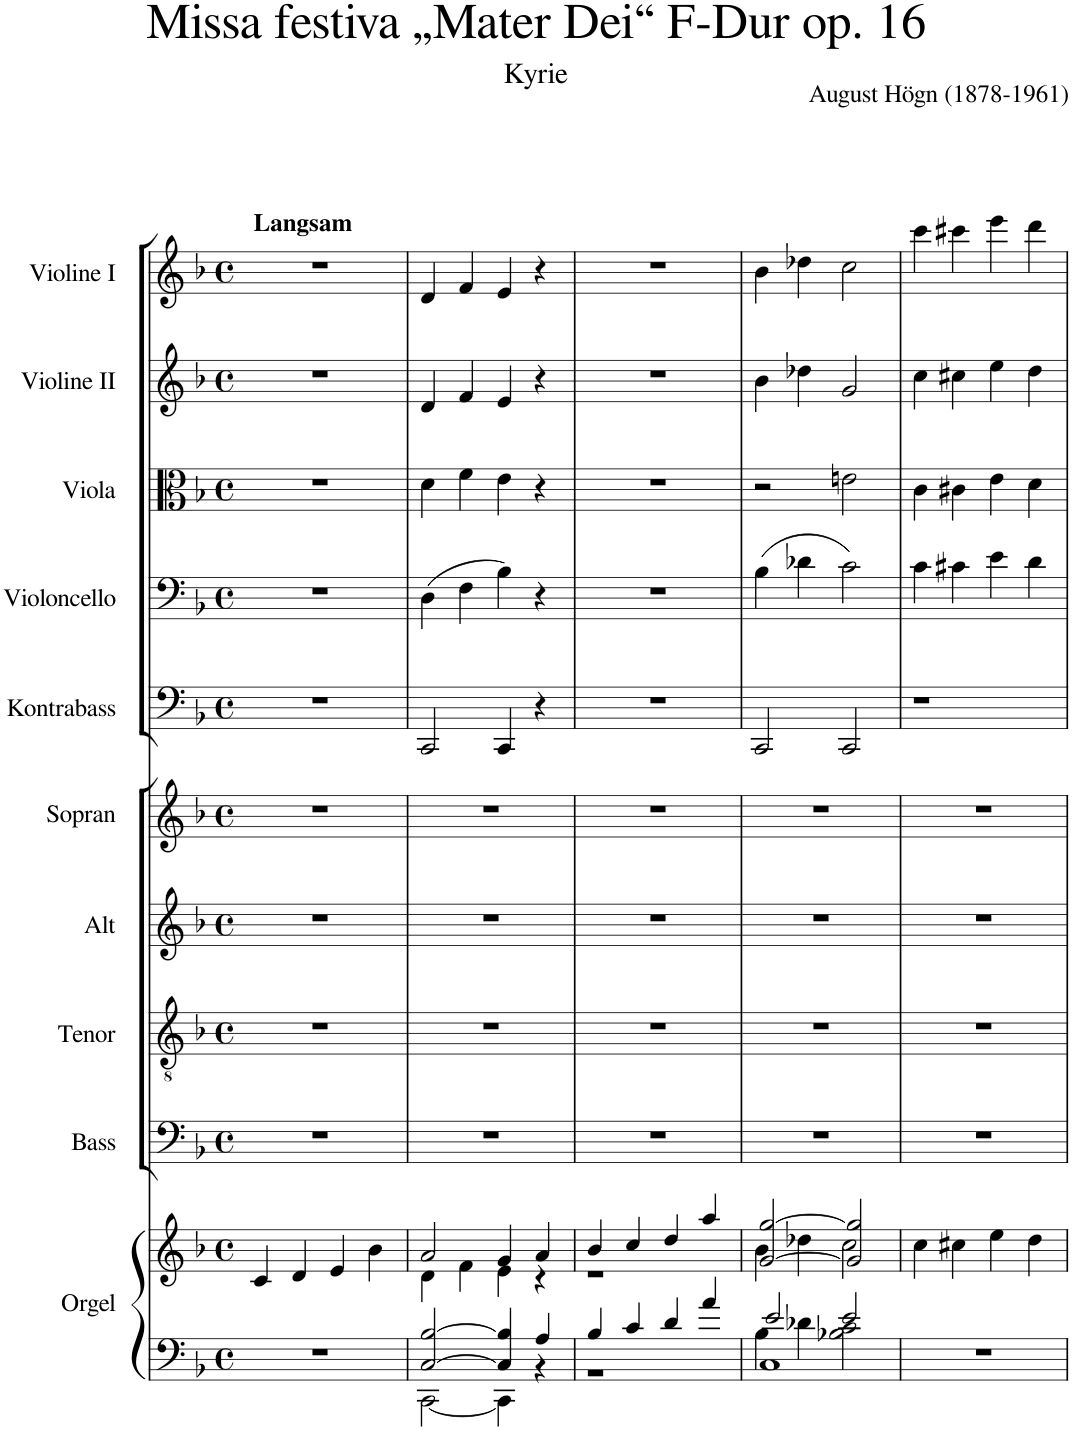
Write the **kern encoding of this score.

**kern	**kern	**kern	**kern	**kern	**kern	**kern	**kern	**kern	**kern	**kern
*part10	*part10	*part9	*part8	*part7	*part6	*part5	*part4	*part3	*part2	*part1
*staff11	*staff10	*staff9	*staff8	*staff7	*staff6	*staff5	*staff4	*staff3	*staff2	*staff1
*I"Orgel	*	*I"Bass	*I"Tenor	*I"Alt	*I"Sopran	*I"Kontrabass	*I"Violoncello	*I"Viola	*I"Violine II	*I"Violine I
*I'Org.	*	*I'B.	*I'T.	*I'A.	*I'S.	*I'Kb.	*I'Vc.	*I'Vla.	*I'Vl. II	*I'Vl. I
*clefF4	*clefG2	*clefF4	*clefGv2	*clefG2	*clefG2	*clefF4	*clefF4	*clefC3	*clefG2	*clefG2
*	*	*	*	*	*	*Trd7c12	*	*	*	*
*k[b-]	*k[b-]	*k[b-]	*k[b-]	*k[b-]	*k[b-]	*k[b-]	*k[b-]	*k[b-]	*k[b-]	*k[b-]
*F:	*F:	*F:	*	*F:	*F:	*	*F:	*F:	*F:	*F:
*M4/4	*M4/4	*M4/4	*M4/4	*M4/4	*M4/4	*M4/4	*M4/4	*M4/4	*M4/4	*M4/4
*met(c)	*met(c)	*met(c)	*met(c)	*met(c)	*met(c)	*met(c)	*met(c)	*met(c)	*met(c)	*met(c)
=1	=1	=1	=1	=1	=1	=1	=1	=1	=1	=1
!	!	!	!	!	!	!	!	!	!	!LO:TX:a:B:t=Langsam
1r	4c/	1r	1r	1r	1r	1r	1r	1r	1r	1r
.	4d/	.	.	.	.	.	.	.	.	.
.	4e/	.	.	.	.	.	.	.	.	.
.	4b-\	.	.	.	.	.	.	.	.	.
=2	=2	=2	=2	=2	=2	=2	=2	=2	=2	=2
*^	*^	*	*	*	*	*	*	*	*	*
[2C/ [2B-/	[2CC\	2a/	4d\	1r	1r	1r	1r	2CC/	(4D\	4d\	4d/	4d/
.	.	.	4f\	.	.	.	.	.	4F\	4f\	4f/	4f/
4C/] 4B-/]	4CC\]	4g/	4e\	.	.	.	.	4CC/	4B-\)	4e\	4e/	4e/
4A/	4r	4a/	4r	.	.	.	.	4r	4r	4r	4r	4r
=3	=3	=3	=3	=3	=3	=3	=3	=3	=3	=3	=3	=3
4B-/	1r	4b-/	1r	1r	1r	1r	1r	1r	1r	1r	1r	1r
4c/	.	4cc/	.	.	.	.	.	.	.	.	.	.
4d/	.	4dd/	.	.	.	.	.	.	.	.	.	.
4a/	.	4aa/	.	.	.	.	.	.	.	.	.	.
=4	=4	=4	=4	=4	=4	=4	=4	=4	=4	=4	=4	=4
*	*^	*	*	*	*	*	*	*	*	*	*	*
2e/	4B-\	1C	[2g/ [2gg/	4b-\	1r	1r	1r	1r	2CC/	(4B-\	2r	4b-\	4b-\
.	4d-X\	.	.	4dd-X\	.	.	.	.	.	4d-X\	.	4dd-X\	4dd-X\
2e/	2B-X\ 2c\	.	2g/] 2gg/]	2cc\	.	.	.	.	2CC/	2c\)	2en\	2g/	2cc\
*v	*v	*v	*	*	*	*	*	*	*	*	*	*	*
*	*v	*v	*	*	*	*	*	*	*	*	*
=5	=5	=5	=5	=5	=5	=5	=5	=5	=5	=5
1r	4cc\	1r	1r	1r	1r	1r	4c\	4c\	4cc\	4ccc\
.	4cc#X\	.	.	.	.	.	4c#X\	4c#X\	4cc#X\	4ccc#X\
.	4ee\	.	.	.	.	.	4e\	4e\	4ee\	4eee\
.	4dd\	.	.	.	.	.	4d\	4d\	4dd\	4ddd\
=	=	=	=	=	=	=	=	=	=	=
*-	*-	*-	*-	*-	*-	*-	*-	*-	*-	*-
